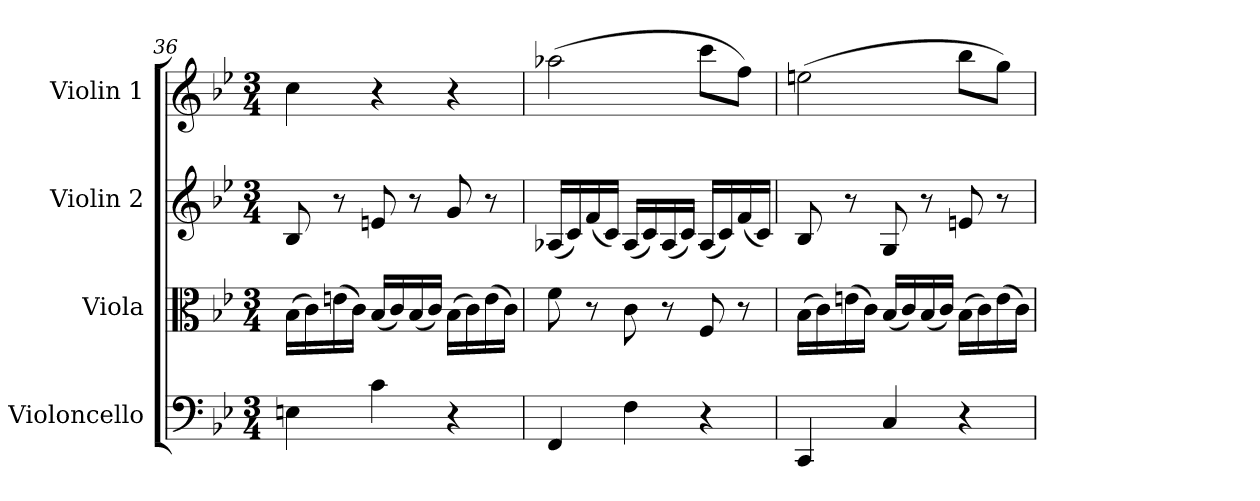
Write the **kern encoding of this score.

**kern	**kern	**kern	**kern
*part4	*part3	*part2	*part1
*staff4	*staff3	*staff2	*staff1
*I"Violoncello	*I"Viola	*I"Violin 2	*I"Violin 1
*I'Vc	*I'Vla	*I'Vln	*I'Vln
!!LO:LB:g=z
*clefF4	*clefC3	*clefG2	*clefG2
*k[b-e-]	*k[b-e-]	*k[b-e-]	*k[b-e-]
*M3/4	*M3/4	*M3/4	*M3/4
=36	=36	=36	=36
4En\	(16B-\LL	8B-/	4cc\
.	16c\)	.	.
.	(16en\	8r	.
.	16c\JJ)	.	.
4c\	(16B-/LL	8en/	4r
.	16c/)	.	.
.	(16B-/	8r	.
.	16c/JJ)	.	.
4r	(16B-\LL	8g/	4r
.	16c\)	.	.
.	(16e\	8r	.
.	16c\JJ)	.	.
=37	=37	=37	=37
4FF/	8f\	(16A-X/LL	(2aa-X\
.	.	16c/)	.
.	8r	(16f/	.
.	.	16c/JJ)	.
4F\	8c\	(16A-/LL	.
.	.	16c/)	.
.	8r	(16A-/	.
.	.	16c/JJ)	.
4r	8F/	(16A-/LL	8ccc\L
.	.	16c/)	.
.	8r	(16f/	8ff\J)
.	.	16c/JJ)	.
!!LO:LB:g=z
=38	=38	=38	=38
4CC/	(16B-\LL	8B-/	(2een\
.	16c\)	.	.
.	(16en\	8r	.
.	16c\JJ)	.	.
4C/	(16B-/LL	8G/	.
.	16c/)	.	.
.	(16B-/	8r	.
.	16c/JJ)	.	.
4r	(16B-\LL	8en/	8bb-\L
.	16c\)	.	.
.	(16e\	8r	8gg\J)
.	16c\JJ)	.	.
=	=	=	=
*-	*-	*-	*-
